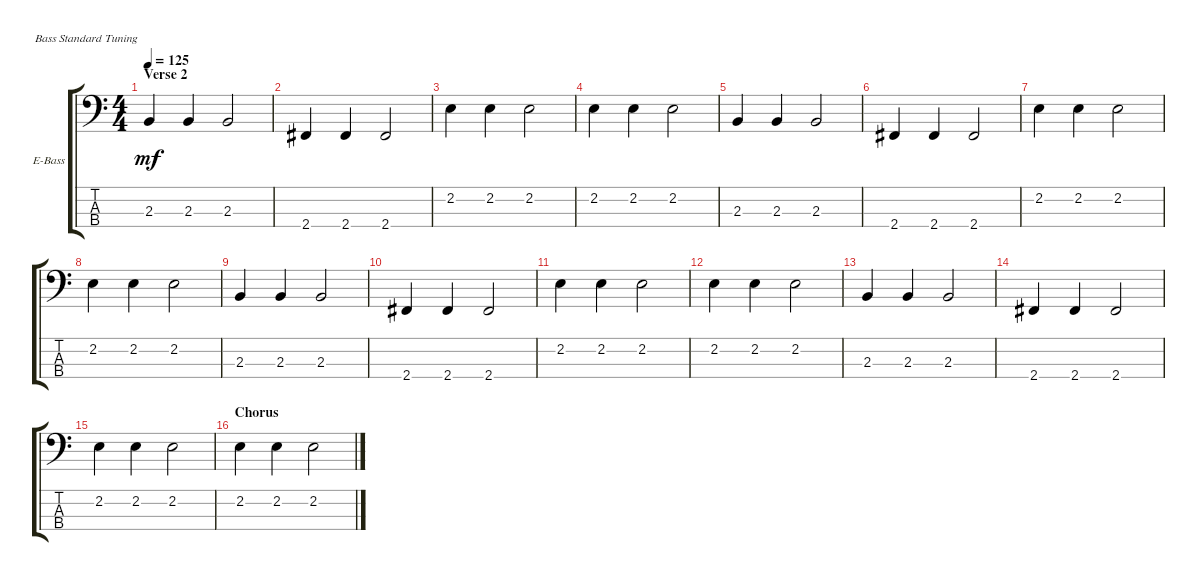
\defaultSystemsLayout 4
\bracketExtendMode groupsimilarinstruments
\firstSystemTrackNameOrientation horizontal
\otherSystemsTrackNameOrientation horizontal
\track ("Electric Bass" "E-Bass") {instrument electricbassfinger}
\staff {score tabs}
\tuning (G2 D2 A1 E1)
\ts (4 4)
\section ("" "Verse 2")
\tempo 125
\clef f4
\ks c
2.3.4{dy mf} 2.3.4 2.3.2 |
2.4.4 2.4.4 2.4.2 |
2.2.4 2.2.4 2.2.2 |
2.2.4 2.2.4 2.2.2 |
2.3.4 2.3.4 2.3.2 |
2.4.4 2.4.4 2.4.2 |
2.2.4 2.2.4 2.2.2 |
2.2.4 2.2.4 2.2.2 |
2.3.4 2.3.4 2.3.2 |
2.4.4 2.4.4 2.4.2 |
2.2.4 2.2.4 2.2.2 |
2.2.4 2.2.4 2.2.2 |
2.3.4 2.3.4 2.3.2 |
2.4.4 2.4.4 2.4.2 |
2.2.4 2.2.4 2.2.2 |
\section ("" "Chorus")
2.2.4 2.2.4 2.2.2
